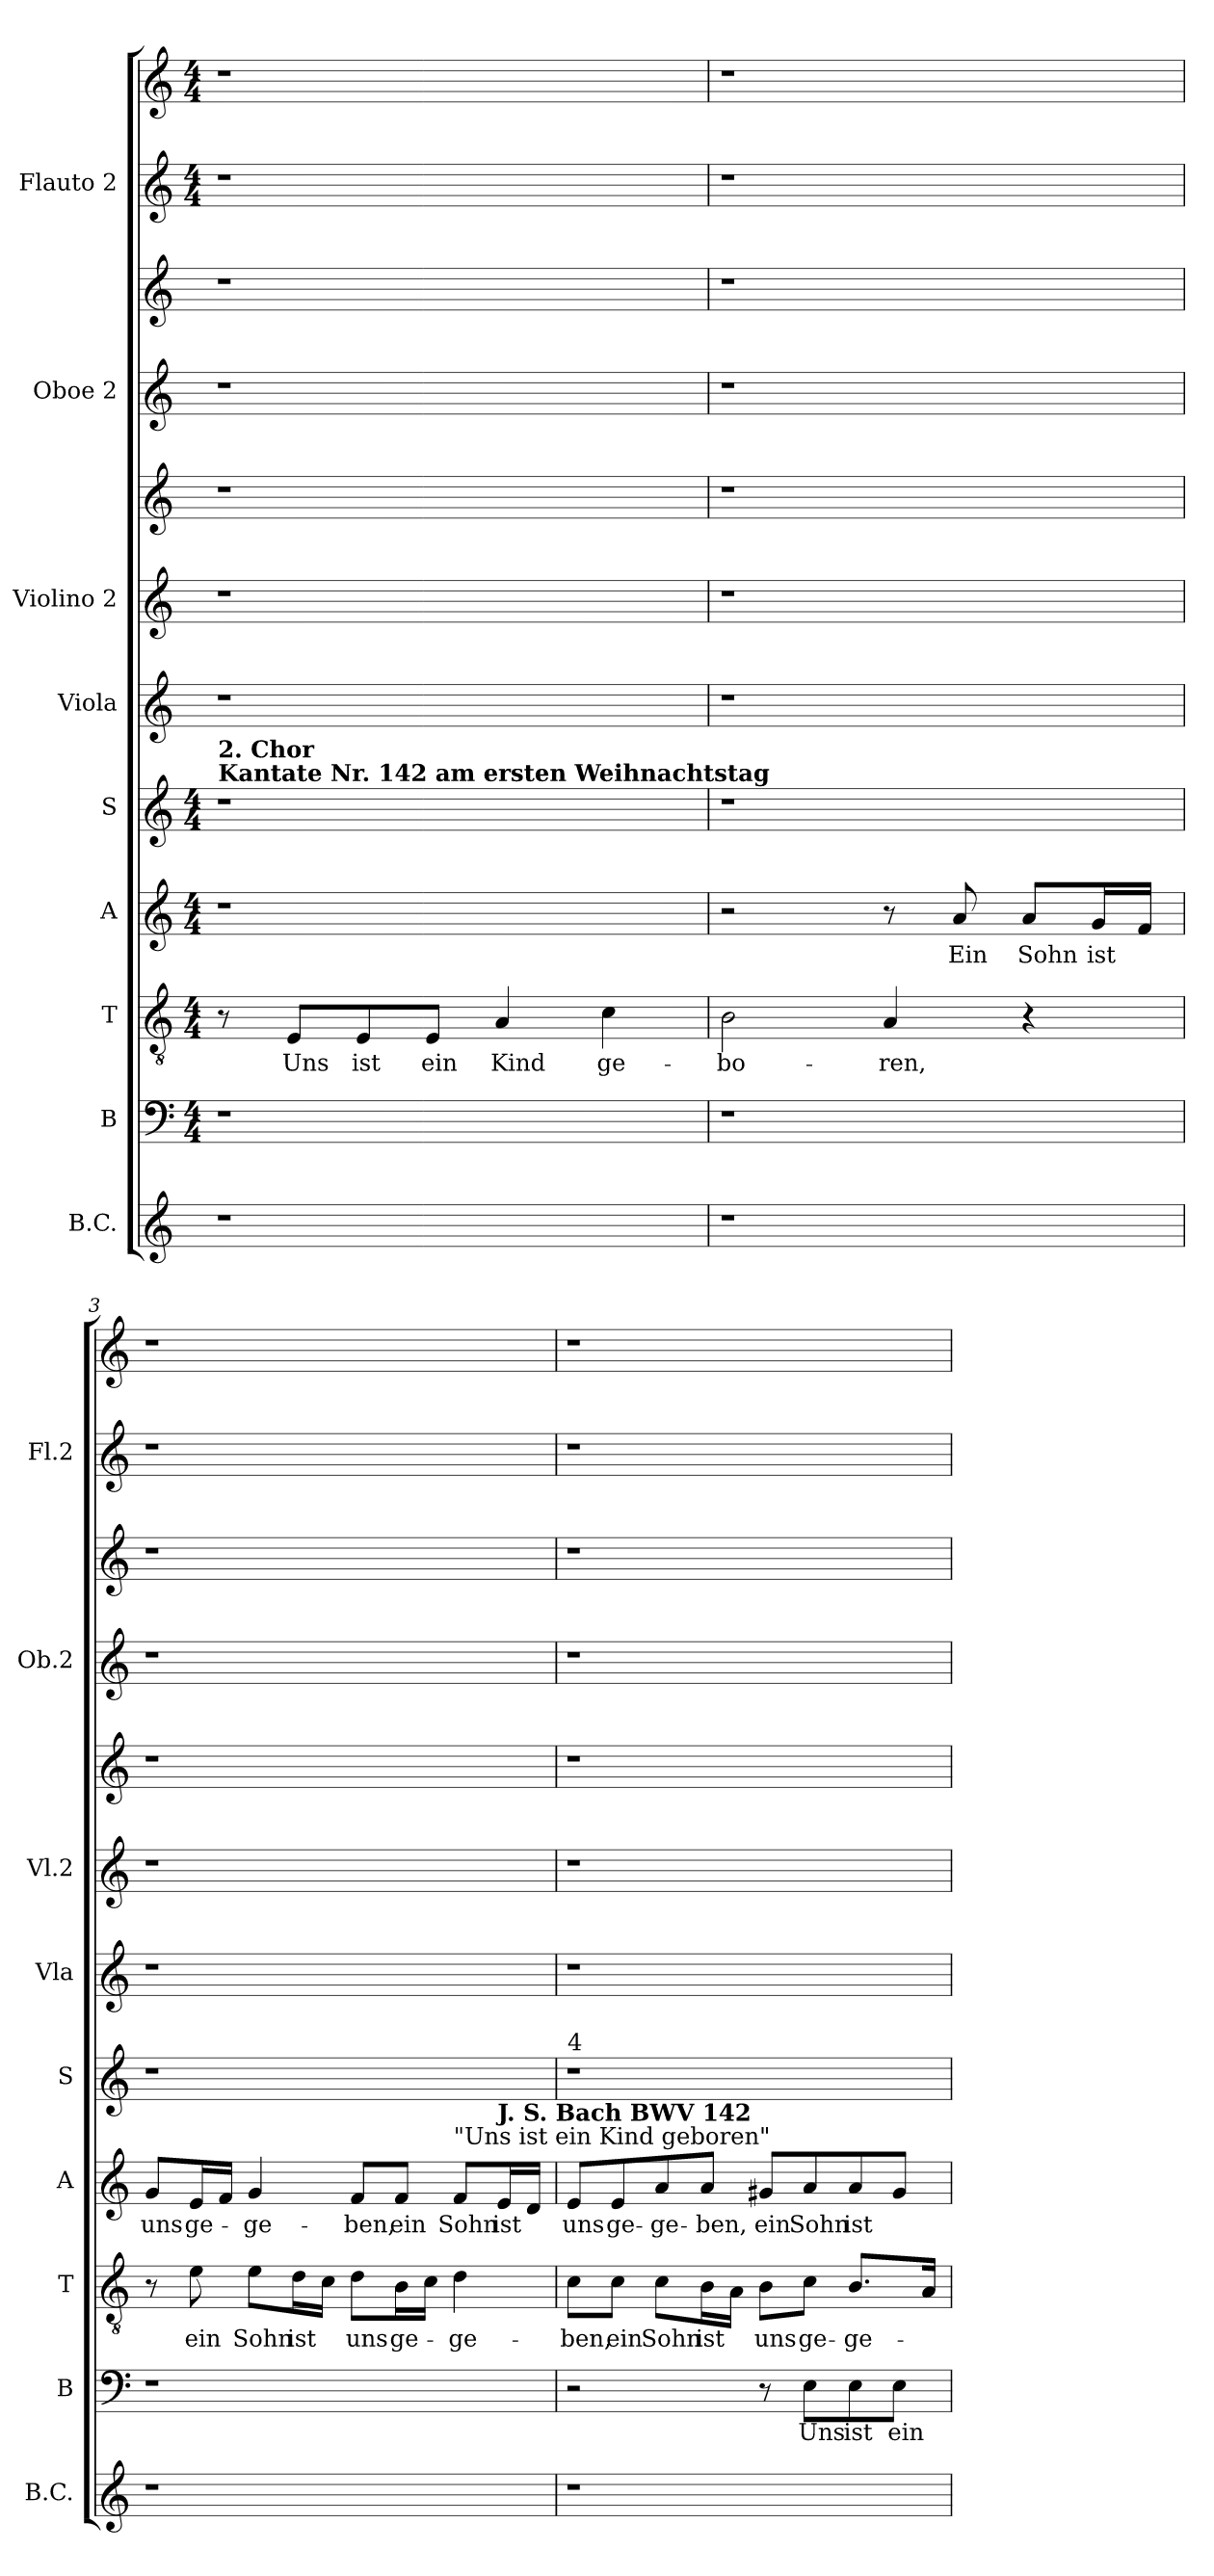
**kern	**kern	**text	**kern	**text	**kern	**text	**kern	**kern	**kern	**kern	**kern	**kern	**kern	**kern
*part9	*part8	*part8	*part7	*part7	*part6	*part6	*part5	*part4	*part3	*part3	*part2	*part2	*part1	*part1
*staff12	*staff11	*staff11	*staff10	*staff10	*staff9	*staff9	*staff8	*staff7	*staff6	*staff5	*staff4	*staff3	*staff2	*staff1
*I"B.C.	*I"B	*	*I"T	*	*I"A	*	*I"S	*I"Viola	*I"Violino 2	*	*I"Oboe 2	*	*I"Flauto 2	*
*I'B.C.	*I'B	*	*I'T	*	*I'A	*	*I'S	*I'Vla	*I'Vl.2	*	*I'Ob.2	*	*I'Fl.2	*
*clefG2	*clefF4	*	*clefGv2	*	*clefG2	*	*clefG2	*clefG2	*clefG2	*clefG2	*clefG2	*clefG2	*clefG2	*clefG2
*k[]	*k[]	*	*k[]	*	*k[]	*	*k[]	*k[]	*k[]	*k[]	*k[]	*k[]	*k[]	*k[]
*	*M4/4	*	*M4/4	*	*M4/4	*	*M4/4	*	*	*	*	*	*M4/4	*M4/4
=1	=1	=1	=1	=1	=1	=1	=1	=1	=1	=1	=1	=1	=1	=1
!	!	!	!	!	!	!	!LO:TX:a:B:t=Kantate Nr. 142 am ersten Weihnachtstag	!	!	!	!	!	!	!
!	!	!	!	!	!	!	!LO:TX:a:B:t=2. Chor	!	!	!	!	!	!	!
1r	1r	.	8r	.	1r	.	1r	1r	1r	1r	1r	1r	1r	1r
!	!	!	!	!LO:LY:b	!	!	!	!	!	!	!	!	!	!
.	.	.	8E/L	Uns	.	.	.	.	.	.	.	.	.	.
!	!	!	!	!LO:LY:b	!	!	!	!	!	!	!	!	!	!
.	.	.	8E/	ist	.	.	.	.	.	.	.	.	.	.
!	!	!	!	!LO:LY:b	!	!	!	!	!	!	!	!	!	!
.	.	.	8E/J	ein	.	.	.	.	.	.	.	.	.	.
!	!	!	!	!LO:LY:b	!	!	!	!	!	!	!	!	!	!
.	.	.	4A/	Kind	.	.	.	.	.	.	.	.	.	.
!	!	!	!	!LO:LY:b	!	!	!	!	!	!	!	!	!	!
.	.	.	4c\	ge-	.	.	.	.	.	.	.	.	.	.
=2	=2	=2	=2	=2	=2	=2	=2	=2	=2	=2	=2	=2	=2	=2
!	!	!	!	!LO:LY:b	!	!	!	!	!	!	!	!	!	!
1r	1r	.	2B\	bo-	2r	.	1r	1r	1r	1r	1r	1r	1r	1r
!	!	!	!	!LO:LY:b	!	!	!	!	!	!	!	!	!	!
.	.	.	4A/	ren,	8r	.	.	.	.	.	.	.	.	.
!	!	!	!	!	!	!LO:LY:b	!	!	!	!	!	!	!	!
.	.	.	.	.	8a/	Ein	.	.	.	.	.	.	.	.
!	!	!	!	!	!	!LO:LY:b	!	!	!	!	!	!	!	!
.	.	.	4r	.	8a/L	Sohn	.	.	.	.	.	.	.	.
!	!	!	!	!	!	!LO:LY:b	!	!	!	!	!	!	!	!
.	.	.	.	.	16g/L	ist	.	.	.	.	.	.	.	.
.	.	.	.	.	16f/JJ	.	.	.	.	.	.	.	.	.
!!LO:PB:g=z
=3	=3	=3	=3	=3	=3	=3	=3	=3	=3	=3	=3	=3	=3	=3
!	!	!	!	!	!	!LO:LY:b	!	!	!	!	!	!	!	!
1r	1r	.	8r	.	8g/L	uns	1r	1r	1r	1r	1r	1r	1r	1r
!	!	!	!	!LO:LY:b	!	!LO:LY:b	!	!	!	!	!	!	!	!
.	.	.	8e\	ein	16e/L	ge-	.	.	.	.	.	.	.	.
.	.	.	.	.	16f/JJ	.	.	.	.	.	.	.	.	.
!	!	!	!	!LO:LY:b	!	!LO:LY:b	!	!	!	!	!	!	!	!
.	.	.	8e\L	Sohn	4g/	ge-	.	.	.	.	.	.	.	.
!	!	!	!	!LO:LY:b	!	!	!	!	!	!	!	!	!	!
.	.	.	16d\L	ist	.	.	.	.	.	.	.	.	.	.
.	.	.	16c\JJ	.	.	.	.	.	.	.	.	.	.	.
!	!	!	!	!LO:LY:b	!	!LO:LY:b	!	!	!	!	!	!	!	!
.	.	.	8d\L	uns	8f/L	ben,	.	.	.	.	.	.	.	.
!	!	!	!	!LO:LY:b	!	!LO:LY:b	!	!	!	!	!	!	!	!
.	.	.	16B\L	ge-	8f/J	ein	.	.	.	.	.	.	.	.
.	.	.	16c\JJ	.	.	.	.	.	.	.	.	.	.	.
!	!	!	!	!	!LO:TX:a:t="Uns ist ein Kind geboren"	!	!	!	!	!	!	!	!	!
!	!	!	!	!LO:LY:b	!	!LO:LY:b	!	!	!	!	!	!	!	!
.	.	.	4d\	ge-	8f/L	Sohn	.	.	.	.	.	.	.	.
!	!	!	!	!	!LO:TX:a:B:t=J. S. Bach BWV 142	!	!	!	!	!	!	!	!	!
!	!	!	!	!	!	!LO:LY:b	!	!	!	!	!	!	!	!
.	.	.	.	.	16e/L	ist	.	.	.	.	.	.	.	.
.	.	.	.	.	16d/JJ	.	.	.	.	.	.	.	.	.
!!LO:PB:g=z
=4	=4	=4	=4	=4	=4	=4	=4	=4	=4	=4	=4	=4	=4	=4
!	!	!	!	!	!	!	!LO:TX:a:t=4	!	!	!	!	!	!	!
!	!	!	!	!LO:LY:b	!	!LO:LY:b	!	!	!	!	!	!	!	!
1r	2r	.	8c\L	ben,	8e/L	uns	1r	1r	1r	1r	1r	1r	1r	1r
!	!	!	!	!LO:LY:b	!	!LO:LY:b	!	!	!	!	!	!	!	!
.	.	.	8c\J	ein	8e/	ge-	.	.	.	.	.	.	.	.
!	!	!	!	!LO:LY:b	!	!LO:LY:b	!	!	!	!	!	!	!	!
.	.	.	8c\L	Sohn	8a/	ge-	.	.	.	.	.	.	.	.
!	!	!	!	!LO:LY:b	!	!LO:LY:b	!	!	!	!	!	!	!	!
.	.	.	16B\L	ist	8a/J	ben,	.	.	.	.	.	.	.	.
.	.	.	16A\JJ	.	.	.	.	.	.	.	.	.	.	.
!	!	!	!	!LO:LY:b	!	!LO:LY:b	!	!	!	!	!	!	!	!
.	8r	.	8B\L	uns	8g#X/L	ein	.	.	.	.	.	.	.	.
!	!	!LO:LY:b	!	!LO:LY:b	!	!LO:LY:b	!	!	!	!	!	!	!	!
.	8E\L	Uns	8c\J	ge-	8a/	Sohn	.	.	.	.	.	.	.	.
!	!	!LO:LY:b	!	!LO:LY:b	!	!LO:LY:b	!	!	!	!	!	!	!	!
.	8E\	ist	8.B/L	ge-	8a/	ist	.	.	.	.	.	.	.	.
!	!	!LO:LY:b	!	!	!	!	!	!	!	!	!	!	!	!
.	8E\J	ein	.	.	8g#/J	.	.	.	.	.	.	.	.	.
.	.	.	16A/Jk	.	.	.	.	.	.	.	.	.	.	.
=	=	=	=	=	=	=	=	=	=	=	=	=	=	=
*-	*-	*-	*-	*-	*-	*-	*-	*-	*-	*-	*-	*-	*-	*-
